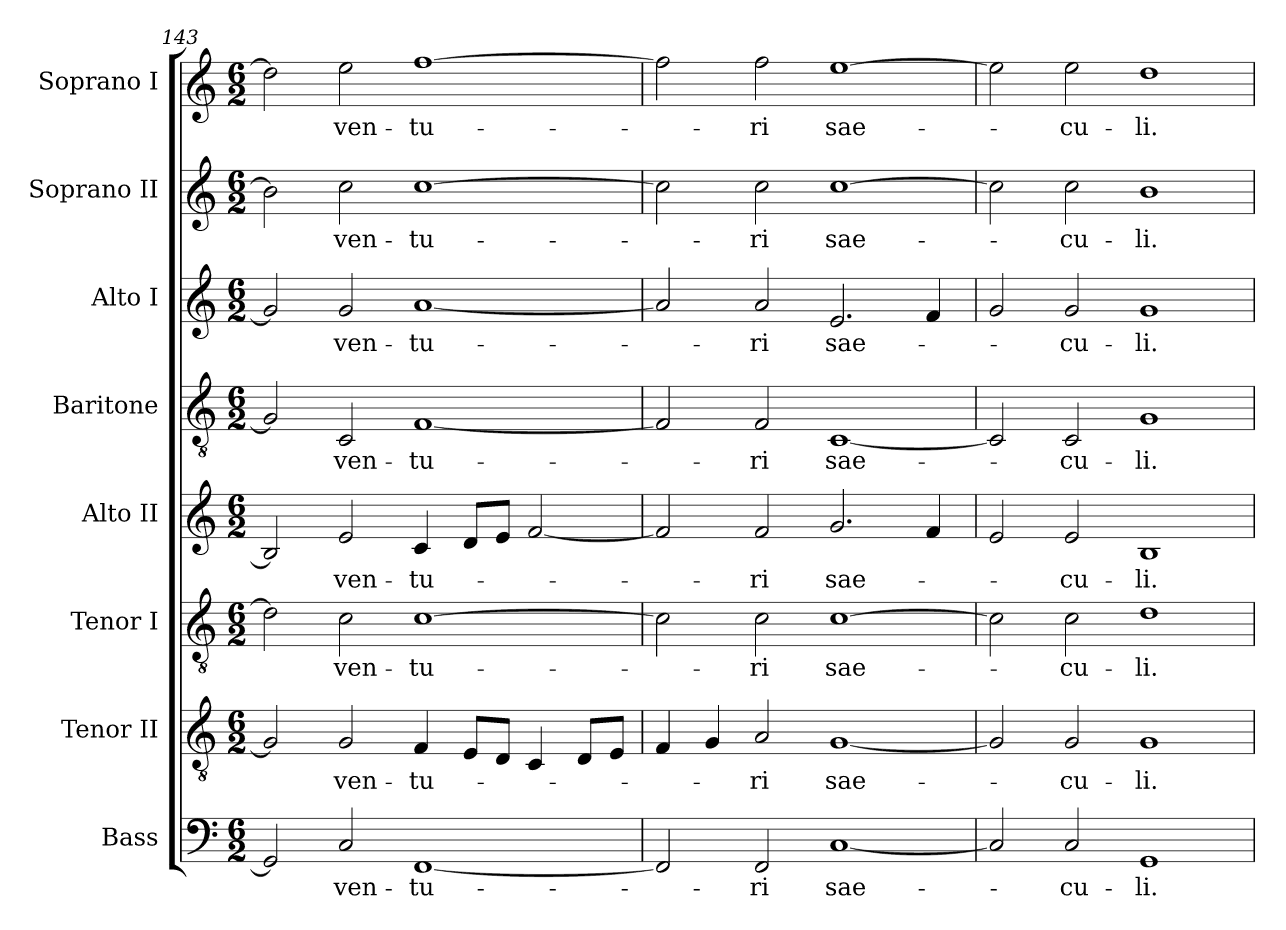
**kern	**text	**kern	**text	**kern	**text	**kern	**text	**kern	**text	**kern	**text	**kern	**text	**kern	**text
*part8	*part8	*part7	*part7	*part6	*part6	*part5	*part5	*part4	*part4	*part3	*part3	*part2	*part2	*part1	*part1
*staff8	*staff8	*staff7	*staff7	*staff6	*staff6	*staff5	*staff5	*staff4	*staff4	*staff3	*staff3	*staff2	*staff2	*staff1	*staff1
*I"Bass	*	*I"Tenor II	*	*I"Tenor I	*	*I"Alto II	*	*I"Baritone	*	*I"Alto I	*	*I"Soprano II	*	*I"Soprano I	*
!!LO:PB:g=z
*clefF4	*	*clefGv2	*	*clefGv2	*	*clefG2	*	*clefGv2	*	*clefG2	*	*clefG2	*	*clefG2	*
*ITrd7c12	*	*ITrd7c12	*	*ITrd7c12	*	*	*	*ITrd7c12	*	*	*	*	*	*	*
*k[]	*	*k[]	*	*k[]	*	*k[]	*	*k[]	*	*k[]	*	*k[]	*	*k[]	*
*C:	*	*C:	*	*C:	*	*C:	*	*C:	*	*C:	*	*C:	*	*C:	*
*M6/2	*	*M6/2	*	*M6/2	*	*M6/2	*	*M6/2	*	*M6/2	*	*M6/2	*	*M6/2	*
=143	=143	=143	=143	=143	=143	=143	=143	=143	=143	=143	=143	=143	=143	=143	=143
2GGGi/]	.	2GGi/]	.	2Di\]	.	2Bi/]	.	2GGi/]	.	2gi/]	.	2bi\]	.	2ddi\]	.
!	!LO:LY:b:color=#000000	!	!	!	!	!	!	!	!	!	!	!	!	!	!
!	!	!	!LO:LY:b:color=#000000	!	!	!	!	!	!	!	!	!	!	!	!
!	!	!	!	!	!LO:LY:b:color=#000000	!	!	!	!	!	!	!	!	!	!
!	!	!	!	!	!	!	!LO:LY:b:color=#000000	!	!	!	!	!	!	!	!
!	!	!	!	!	!	!	!	!	!LO:LY:b:color=#000000	!	!	!	!	!	!
!	!	!	!	!	!	!	!	!	!	!	!LO:LY:b:color=#000000	!	!	!	!
!	!	!	!	!	!	!	!	!	!	!	!	!	!LO:LY:b:color=#000000	!	!
!	!	!	!	!	!	!	!	!	!	!	!	!	!	!	!LO:LY:b:color=#000000
2CCi/	ven-	2GGi/	ven-	2Ci\	ven-	2ei/	ven-	2CCi/	ven-	2gi/	ven-	2cci\	ven-	2eei\	ven-
!	!LO:LY:b:color=#000000	!	!	!	!	!	!	!	!	!	!	!	!	!	!
!	!	!	!LO:LY:b:color=#000000	!	!	!	!	!	!	!	!	!	!	!	!
!	!	!	!	!	!LO:LY:b:color=#000000	!	!	!	!	!	!	!	!	!	!
!	!	!	!	!	!	!	!LO:LY:b:color=#000000	!	!	!	!	!	!	!	!
!	!	!	!	!	!	!	!	!	!LO:LY:b:color=#000000	!	!	!	!	!	!
!	!	!	!	!	!	!	!	!	!	!	!LO:LY:b:color=#000000	!	!	!	!
!	!	!	!	!	!	!	!	!	!	!	!	!	!LO:LY:b:color=#000000	!	!
!	!	!	!	!	!	!	!	!	!	!	!	!	!	!	!LO:LY:b:color=#000000
[<1FFFi	-tu-	4FFi/	-tu-	[>1Ci	-tu-	4ci/	-tu-	[<1FFi	-tu-	[<1ai	-tu-	[>1cci	-tu-	[>1ffi	-tu-
.	.	8EEi/L	.	.	.	8di/L	.	.	.	.	.	.	.	.	.
.	.	8DDi/J	.	.	.	8ei/J	.	.	.	.	.	.	.	.	.
.	.	4CCi/	.	.	.	[<2fi/	.	.	.	.	.	.	.	.	.
.	.	8DDi/L	.	.	.	.	.	.	.	.	.	.	.	.	.
.	.	8EEi/J	.	.	.	.	.	.	.	.	.	.	.	.	.
=144	=144	=144	=144	=144	=144	=144	=144	=144	=144	=144	=144	=144	=144	=144	=144
2FFFi/]	.	4FFi/	.	2Ci\]	.	2fi/]	.	2FFi/]	.	2ai/]	.	2cci\]	.	2ffi\]	.
.	.	4GGi/	.	.	.	.	.	.	.	.	.	.	.	.	.
!	!LO:LY:b:color=#000000	!	!	!	!	!	!	!	!	!	!	!	!	!	!
!	!	!	!LO:LY:b:color=#000000	!	!	!	!	!	!	!	!	!	!	!	!
!	!	!	!	!	!LO:LY:b:color=#000000	!	!	!	!	!	!	!	!	!	!
!	!	!	!	!	!	!	!LO:LY:b:color=#000000	!	!	!	!	!	!	!	!
!	!	!	!	!	!	!	!	!	!LO:LY:b:color=#000000	!	!	!	!	!	!
!	!	!	!	!	!	!	!	!	!	!	!LO:LY:b:color=#000000	!	!	!	!
!	!	!	!	!	!	!	!	!	!	!	!	!	!LO:LY:b:color=#000000	!	!
!	!	!	!	!	!	!	!	!	!	!	!	!	!	!	!LO:LY:b:color=#000000
2FFFi/	-ri	2AAi/	-ri	2Ci\	-ri	2fi/	-ri	2FFi/	-ri	2ai/	-ri	2cci\	-ri	2ffi\	-ri
!	!LO:LY:b:color=#000000	!	!	!	!	!	!	!	!	!	!	!	!	!	!
!	!	!	!LO:LY:b:color=#000000	!	!	!	!	!	!	!	!	!	!	!	!
!	!	!	!	!	!LO:LY:b:color=#000000	!	!	!	!	!	!	!	!	!	!
!	!	!	!	!	!	!	!LO:LY:b:color=#000000	!	!	!	!	!	!	!	!
!	!	!	!	!	!	!	!	!	!LO:LY:b:color=#000000	!	!	!	!	!	!
!	!	!	!	!	!	!	!	!	!	!	!LO:LY:b:color=#000000	!	!	!	!
!	!	!	!	!	!	!	!	!	!	!	!	!	!LO:LY:b:color=#000000	!	!
!	!	!	!	!	!	!	!	!	!	!	!	!	!	!	!LO:LY:b:color=#000000
[<1CCi	sae-	[<1GGi	sae-	[>1Ci	sae-	2.gi/	sae-	[<1CCi	sae-	2.ei/	sae-	[>1cci	sae-	[>1eei	sae-
.	.	.	.	.	.	4fi/	.	.	.	4fi/	.	.	.	.	.
=145	=145	=145	=145	=145	=145	=145	=145	=145	=145	=145	=145	=145	=145	=145	=145
2CCi/]	.	2GGi/]	.	2Ci\]	.	2ei/	.	2CCi/]	.	2gi/	.	2cci\]	.	2eei\]	.
!	!LO:LY:b:color=#000000	!	!	!	!	!	!	!	!	!	!	!	!	!	!
!	!	!	!LO:LY:b:color=#000000	!	!	!	!	!	!	!	!	!	!	!	!
!	!	!	!	!	!LO:LY:b:color=#000000	!	!	!	!	!	!	!	!	!	!
!	!	!	!	!	!	!	!LO:LY:b:color=#000000	!	!	!	!	!	!	!	!
!	!	!	!	!	!	!	!	!	!LO:LY:b:color=#000000	!	!	!	!	!	!
!	!	!	!	!	!	!	!	!	!	!	!LO:LY:b:color=#000000	!	!	!	!
!	!	!	!	!	!	!	!	!	!	!	!	!	!LO:LY:b:color=#000000	!	!
!	!	!	!	!	!	!	!	!	!	!	!	!	!	!	!LO:LY:b:color=#000000
2CCi/	-cu-	2GGi/	-cu-	2Ci\	-cu-	2ei/	-cu-	2CCi/	-cu-	2gi/	-cu-	2cci\	-cu-	2eei\	-cu-
!	!LO:LY:b:color=#000000	!	!	!	!	!	!	!	!	!	!	!	!	!	!
!	!	!	!LO:LY:b:color=#000000	!	!	!	!	!	!	!	!	!	!	!	!
!	!	!	!	!	!LO:LY:b:color=#000000	!	!	!	!	!	!	!	!	!	!
!	!	!	!	!	!	!	!LO:LY:b:color=#000000	!	!	!	!	!	!	!	!
!	!	!	!	!	!	!	!	!	!LO:LY:b:color=#000000	!	!	!	!	!	!
!	!	!	!	!	!	!	!	!	!	!	!LO:LY:b:color=#000000	!	!	!	!
!	!	!	!	!	!	!	!	!	!	!	!	!	!LO:LY:b:color=#000000	!	!
!	!	!	!	!	!	!	!	!	!	!	!	!	!	!	!LO:LY:b:color=#000000
1GGGi	-li.	1GGi	-li.	1Di	-li.	1Bi	-li.	1GGi	-li.	1gi	-li.	1bi	-li.	1ddi	-li.
=	=	=	=	=	=	=	=	=	=	=	=	=	=	=	=
*-	*-	*-	*-	*-	*-	*-	*-	*-	*-	*-	*-	*-	*-	*-	*-
